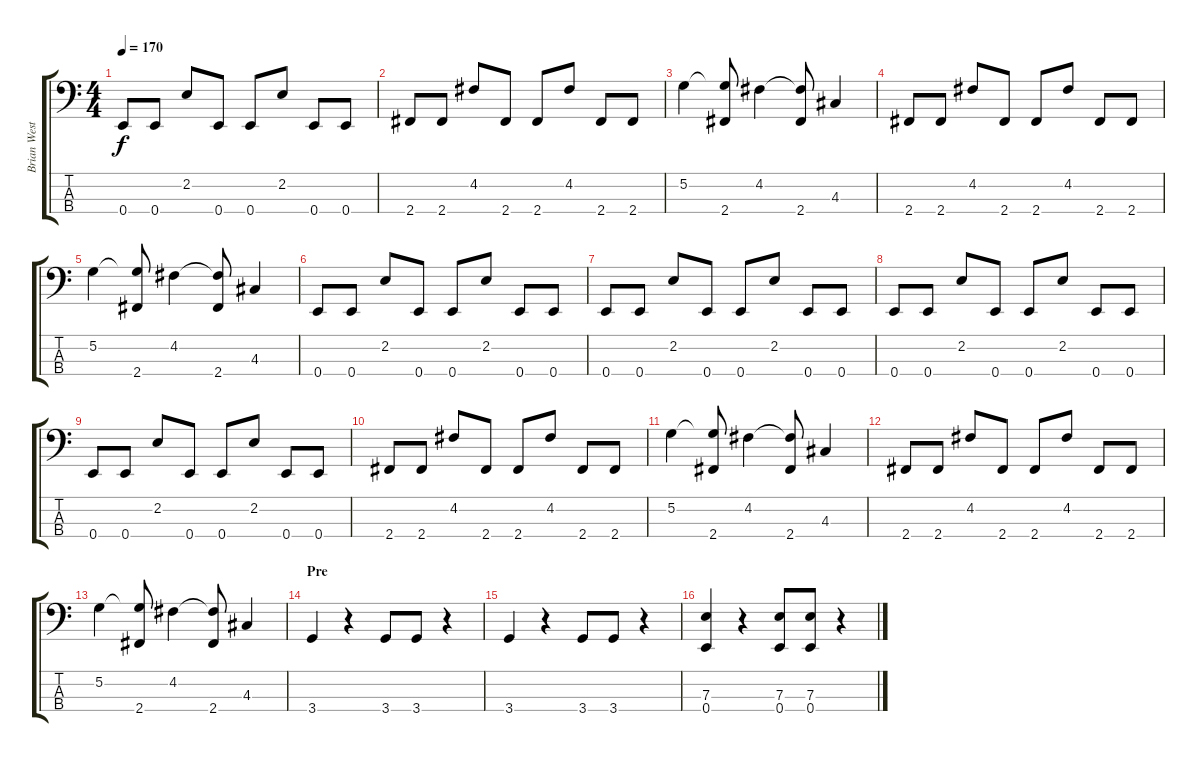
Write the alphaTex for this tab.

\track ("Brian West - Bass" "Brian West") {instrument electricbasspick}
\staff {score tabs}
\tuning (G2 D2 A1 E1) {hide}
\ts (4 4)
\tempo 170
\clef f4
\ks c
0.4.8{dy f} 0.4.8 2.2.8 0.4.8 0.4.8 2.2.8 0.4.8 0.4.8 |
2.4.8 2.4.8 4.2.8 2.4.8 2.4.8 4.2.8 2.4.8 2.4.8 |
5.2.4 (5.2{t} 2.4).8 4.2.4 (4.2{t} 2.4).8 4.3.4 |
2.4.8 2.4.8 4.2.8 2.4.8 2.4.8 4.2.8 2.4.8 2.4.8 |
5.2.4 (5.2{t} 2.4).8 4.2.4 (4.2{t} 2.4).8 4.3.4 |
0.4.8 0.4.8 2.2.8 0.4.8 0.4.8 2.2.8 0.4.8 0.4.8 |
0.4.8 0.4.8 2.2.8 0.4.8 0.4.8 2.2.8 0.4.8 0.4.8 |
0.4.8 0.4.8 2.2.8 0.4.8 0.4.8 2.2.8 0.4.8 0.4.8 |
0.4.8 0.4.8 2.2.8 0.4.8 0.4.8 2.2.8 0.4.8 0.4.8 |
2.4.8 2.4.8 4.2.8 2.4.8 2.4.8 4.2.8 2.4.8 2.4.8 |
5.2.4 (5.2{t} 2.4).8 4.2.4 (4.2{t} 2.4).8 4.3.4 |
2.4.8 2.4.8 4.2.8 2.4.8 2.4.8 4.2.8 2.4.8 2.4.8 |
5.2.4 (5.2{t} 2.4).8 4.2.4 (4.2{t} 2.4).8 4.3.4 |
\section ("" "Pre")
3.4.4 r.4 3.4.8 3.4.8 r.4 |
3.4.4 r.4 3.4.8 3.4.8 r.4 |
(7.3 0.4).4 r.4 (7.3 0.4).8 (7.3 0.4).8 r.4
